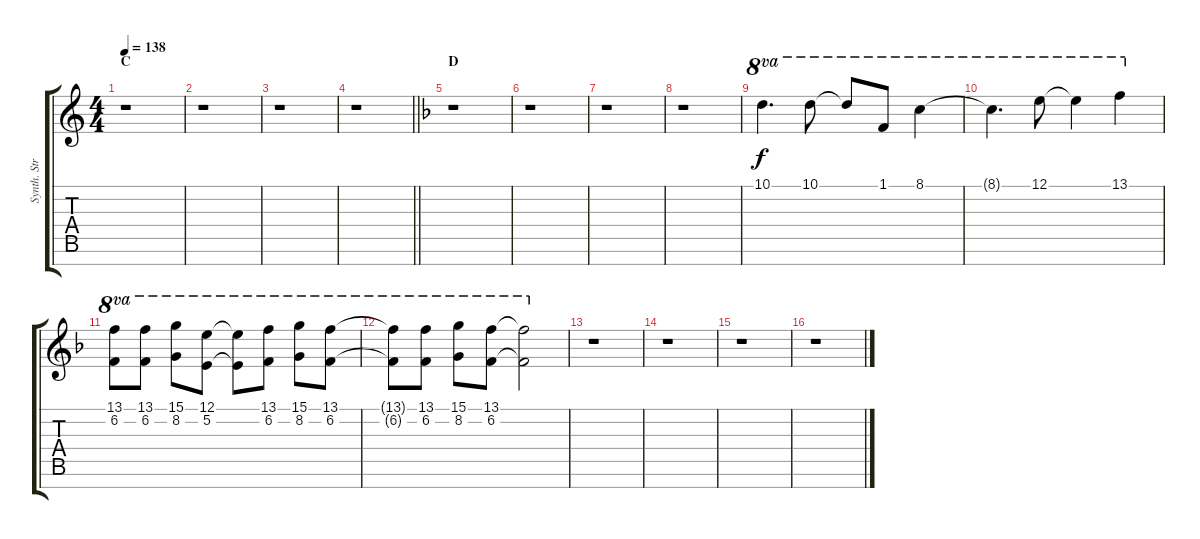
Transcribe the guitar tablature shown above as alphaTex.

\track ("Synth. Strings I" "Synth. Str") {instrument stringensemble1}
\staff {score tabs}
\tuning (E5 B4 G4 D4 A3 E3 B2) {hide}
\ts (4 4)
\section ("" "C")
\tempo 138
\clef g2
\ks c
r.1{dy fff} |
r.1 |
r.1 |
\barLineRight lightlight
r.1 |
\section ("" "D")
\ks f
r.1 |
r.1 |
r.1 |
r.1 |
10.1.4{d ot 8va dy f} 10.1.8{ot 8va} 10.1{t}.8{ot 8va} 1.1.8{ot 8va} 8.1.4{ot 8va} |
8.1{t}.4{d ot 8va} 12.1.8{ot 8va} 12.1{t}.4{ot 8va} 13.1.4{ot 8va} |
(13.1 6.2).8{ot 8va} (13.1 6.2).8{ot 8va} (15.1 8.2).8{ot 8va} (12.1 5.2).8{ot 8va} (12.1{t} 5.2{t}).8{ot 8va} (13.1 6.2).8{ot 8va} (15.1 8.2).8{ot 8va} (13.1 6.2).8{ot 8va} |
(13.1{t} 6.2{t}).8{ot 8va} (13.1 6.2).8{ot 8va} (15.1 8.2).8{ot 8va} (13.1 6.2).8{ot 8va} (13.1{t} 6.2{t}).2{ot 8va} |
r.1 |
r.1 |
r.1 |
r.1
